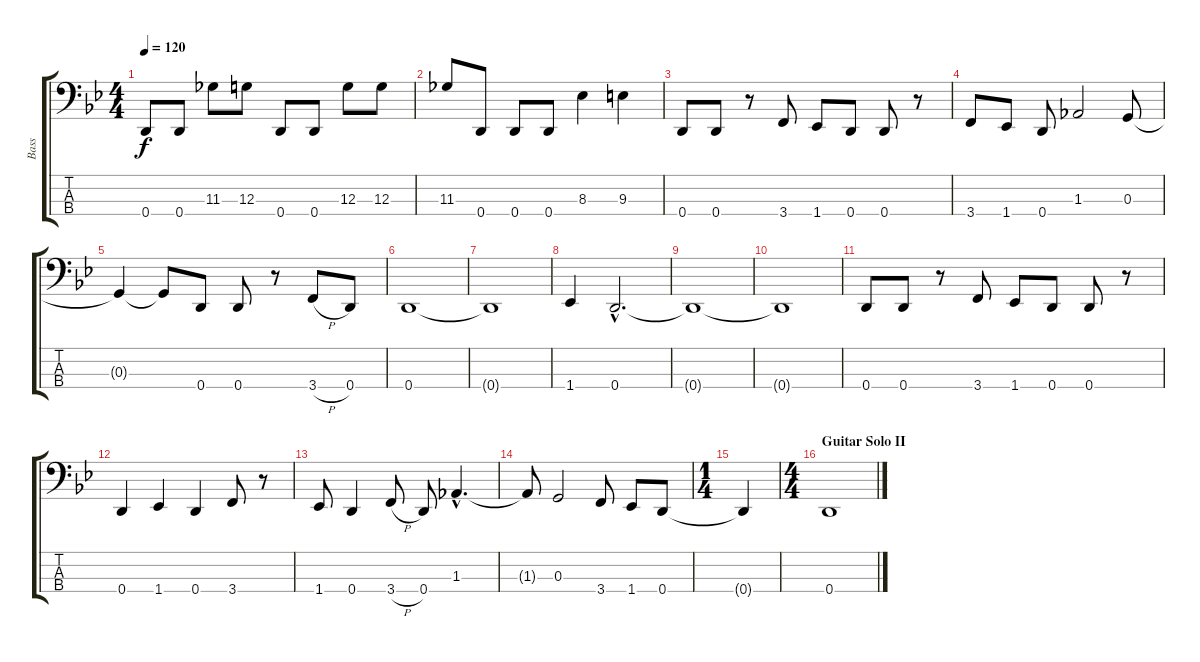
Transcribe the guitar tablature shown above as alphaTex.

\track ("Bass" "Bass") {instrument electricbassfinger}
\staff {score tabs}
\tuning (F2 C2 G1 D1) {hide}
\ts (4 4)
\tempo 120
\clef f4
\ks bb
0.4.8{dy f} 0.4.8 11.3.8 12.3.8 0.4.8 0.4.8 12.3.8 12.3.8 |
11.3.8 0.4.8 0.4.8 0.4.8 8.3.4 9.3.4 |
0.4.8 0.4.8 r.8 3.4.8 1.4.8 0.4.8 0.4.8 r.8 |
3.4.8 1.4.8 0.4.8 1.3.2 0.3.8 |
0.3{t}.4 0.3{t}.8 0.4.8 0.4.8 r.8 3.4{h}.8 0.4.8 |
0.4.1 |
0.4{t}.1 |
1.4.4 0.4{hac}.2{d} |
0.4{t}.1 |
0.4{t}.1 |
0.4.8 0.4.8 r.8 3.4.8 1.4.8 0.4.8 0.4.8 r.8 |
0.4.4 1.4.4 0.4.4 3.4.8 r.8 |
1.4.8 0.4.4 3.4{h}.8 0.4.8 1.3{hac}.4{d} |
1.3{t}.8 0.3.2 3.4.8 1.4.8 0.4.8 |
\ts (1 4)
0.4{t}.4 |
\ts (4 4)
\section ("" "Guitar Solo II")
0.4.1{volume 12}
